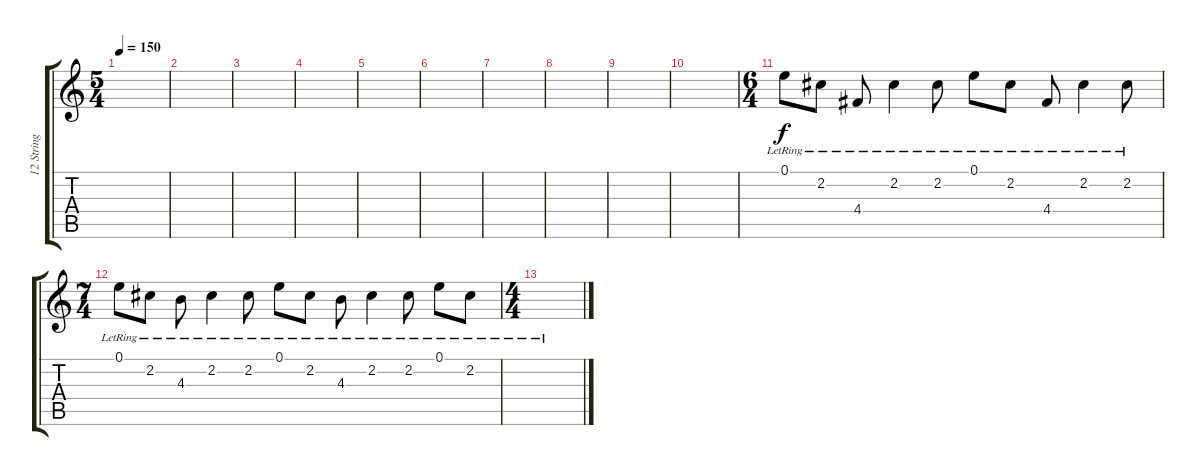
\track ("12 String Acoustic" "12 String ") {instrument acousticguitarsteel}
\staff {score tabs}
\tuning (E4 B3 G3 D3 A2 E2) {hide}
\ts (5 4)
\tempo 150
\clef g2
\ks c
|
|
|
|
|
|
|
|
|
|
\ts (6 4)
0.1{lr}.8 2.2{lr}.8 4.4{lr}.8 2.2{lr}.4 2.2{lr}.8 0.1{lr}.8 2.2{lr}.8 4.4{lr}.8 2.2{lr}.4 2.2{lr}.8 |
\ts (7 4)
0.1{lr}.8 2.2{lr}.8 4.3{lr}.8 2.2{lr}.4 2.2{lr}.8 0.1{lr}.8 2.2{lr}.8 4.3{lr}.8 2.2{lr}.4 2.2{lr}.8 0.1{lr}.8 2.2{lr}.8 |
\ts (4 4)
